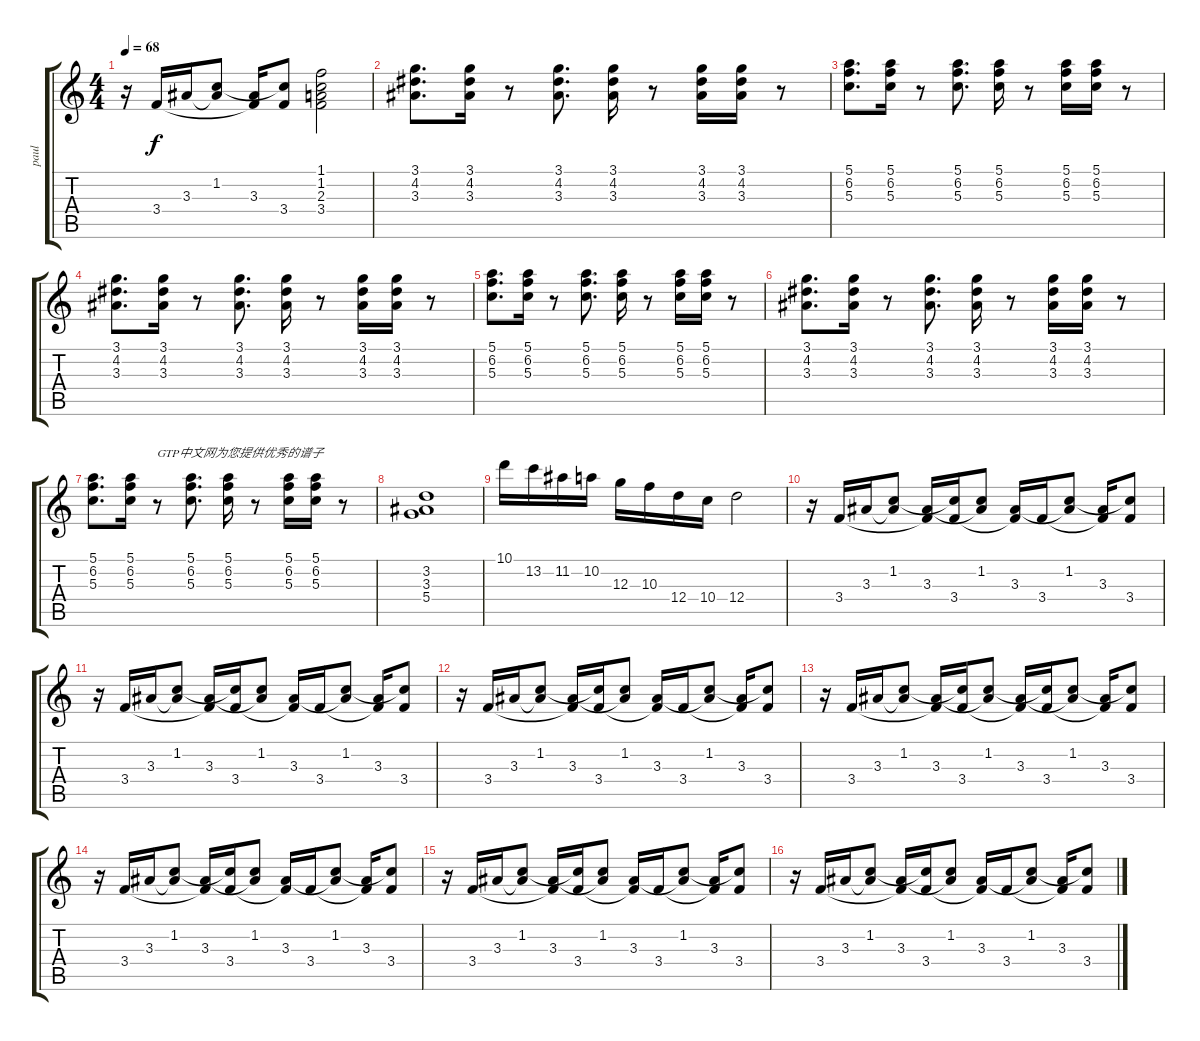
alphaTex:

\track ("paul" "paul") {instrument overdrivenguitar}
\staff {score tabs}
\tuning (E4 B3 G3 D3 A2 E2) {hide}
\ts (4 4)
\tempo 68
\clef g2
\ks c
r.16{dy f} 3.4.16 3.3.16 (1.2 3.3{t}).8 (3.3 3.4{t}).16 (1.2{t} 3.4).8 (1.1 1.2 2.3 3.4).2 |
(3.1 4.2 3.3).8{d} (3.1 4.2 3.3).16 r.8 (3.1 4.2 3.3).8{d} (3.1 4.2 3.3).16 r.8 (3.1 4.2 3.3).16 (3.1 4.2 3.3).16 r.8 |
(5.1 6.2 5.3).8{d} (5.1 6.2 5.3).16 r.8 (5.1 6.2 5.3).8{d} (5.1 6.2 5.3).16 r.8 (5.1 6.2 5.3).16 (5.1 6.2 5.3).16 r.8 |
(3.1 4.2 3.3).8{d} (3.1 4.2 3.3).16 r.8 (3.1 4.2 3.3).8{d} (3.1 4.2 3.3).16 r.8 (3.1 4.2 3.3).16 (3.1 4.2 3.3).16 r.8 |
(5.1 6.2 5.3).8{d} (5.1 6.2 5.3).16 r.8 (5.1 6.2 5.3).8{d} (5.1 6.2 5.3).16 r.8 (5.1 6.2 5.3).16 (5.1 6.2 5.3).16 r.8 |
(3.1 4.2 3.3).8{d} (3.1 4.2 3.3).16 r.8 (3.1 4.2 3.3).8{d} (3.1 4.2 3.3).16 r.8 (3.1 4.2 3.3).16 (3.1 4.2 3.3).16 r.8 |
(5.1 6.2 5.3).8{d} (5.1 6.2 5.3).16 r.8{txt "GTP中文网为您提供优秀的谱子"} (5.1 6.2 5.3).8{d} (5.1 6.2 5.3).16 r.8 (5.1 6.2 5.3).16 (5.1 6.2 5.3).16 r.8 |
(3.2 3.3 5.4).1 |
10.1.16 13.2.16 11.2.16 10.2.16 12.3.16 10.3.16 12.4.16 10.4.16 12.4.2 |
r.16 3.4.16 3.3.16 (1.2 3.3{t}).8 (3.3 3.4{t}).16 (1.2{t} 3.4).16 (1.2 3.3{t}).8 (3.3 3.4{t}).16 3.4.16 (1.2 3.3{t}).8 (3.3 3.4{t}).16 (1.2{t} 3.4).8 |
r.16 3.4.16 3.3.16 (1.2 3.3{t}).8 (3.3 3.4{t}).16 (1.2{t} 3.4).16 (1.2 3.3{t}).8 (3.3 3.4{t}).16 3.4.16 (1.2 3.3{t}).8 (3.3 3.4{t}).16 (1.2{t} 3.4).8 |
r.16 3.4.16 3.3.16 (1.2 3.3{t}).8 (3.3 3.4{t}).16 (1.2{t} 3.4).16 (1.2 3.3{t}).8 (3.3 3.4{t}).16 3.4.16 (1.2 3.3{t}).8 (3.3 3.4{t}).16 (1.2{t} 3.4).8 |
r.16 3.4.16 3.3.16 (1.2 3.3{t}).8 (3.3 3.4{t}).16 (1.2{t} 3.4).16 (1.2 3.3{t}).8 (3.3 3.4{t}).16 (1.2{t} 3.4).16 (1.2 3.3{t}).8 (3.3 3.4{t}).16 (1.2{t} 3.4).8 |
r.16 3.4.16 3.3.16 (1.2 3.3{t}).8 (3.3 3.4{t}).16 (1.2{t} 3.4).16 (1.2 3.3{t}).8 (3.3 3.4{t}).16 3.4.16 (1.2 3.3{t}).8 (3.3 3.4{t}).16 (1.2{t} 3.4).8 |
r.16 3.4.16 3.3.16 (1.2 3.3{t}).8 (3.3 3.4{t}).16 (1.2{t} 3.4).16 (1.2 3.3{t}).8 (3.3 3.4{t}).16 3.4.16 (1.2 3.3{t}).8 (3.3 3.4{t}).16 (1.2{t} 3.4).8 |
r.16 3.4.16 3.3.16 (1.2 3.3{t}).8 (3.3 3.4{t}).16 (1.2{t} 3.4).16 (1.2 3.3{t}).8 (3.3 3.4{t}).16 3.4.16 (1.2 3.3{t}).8 (3.3 3.4{t}).16 (1.2{t} 3.4).8
